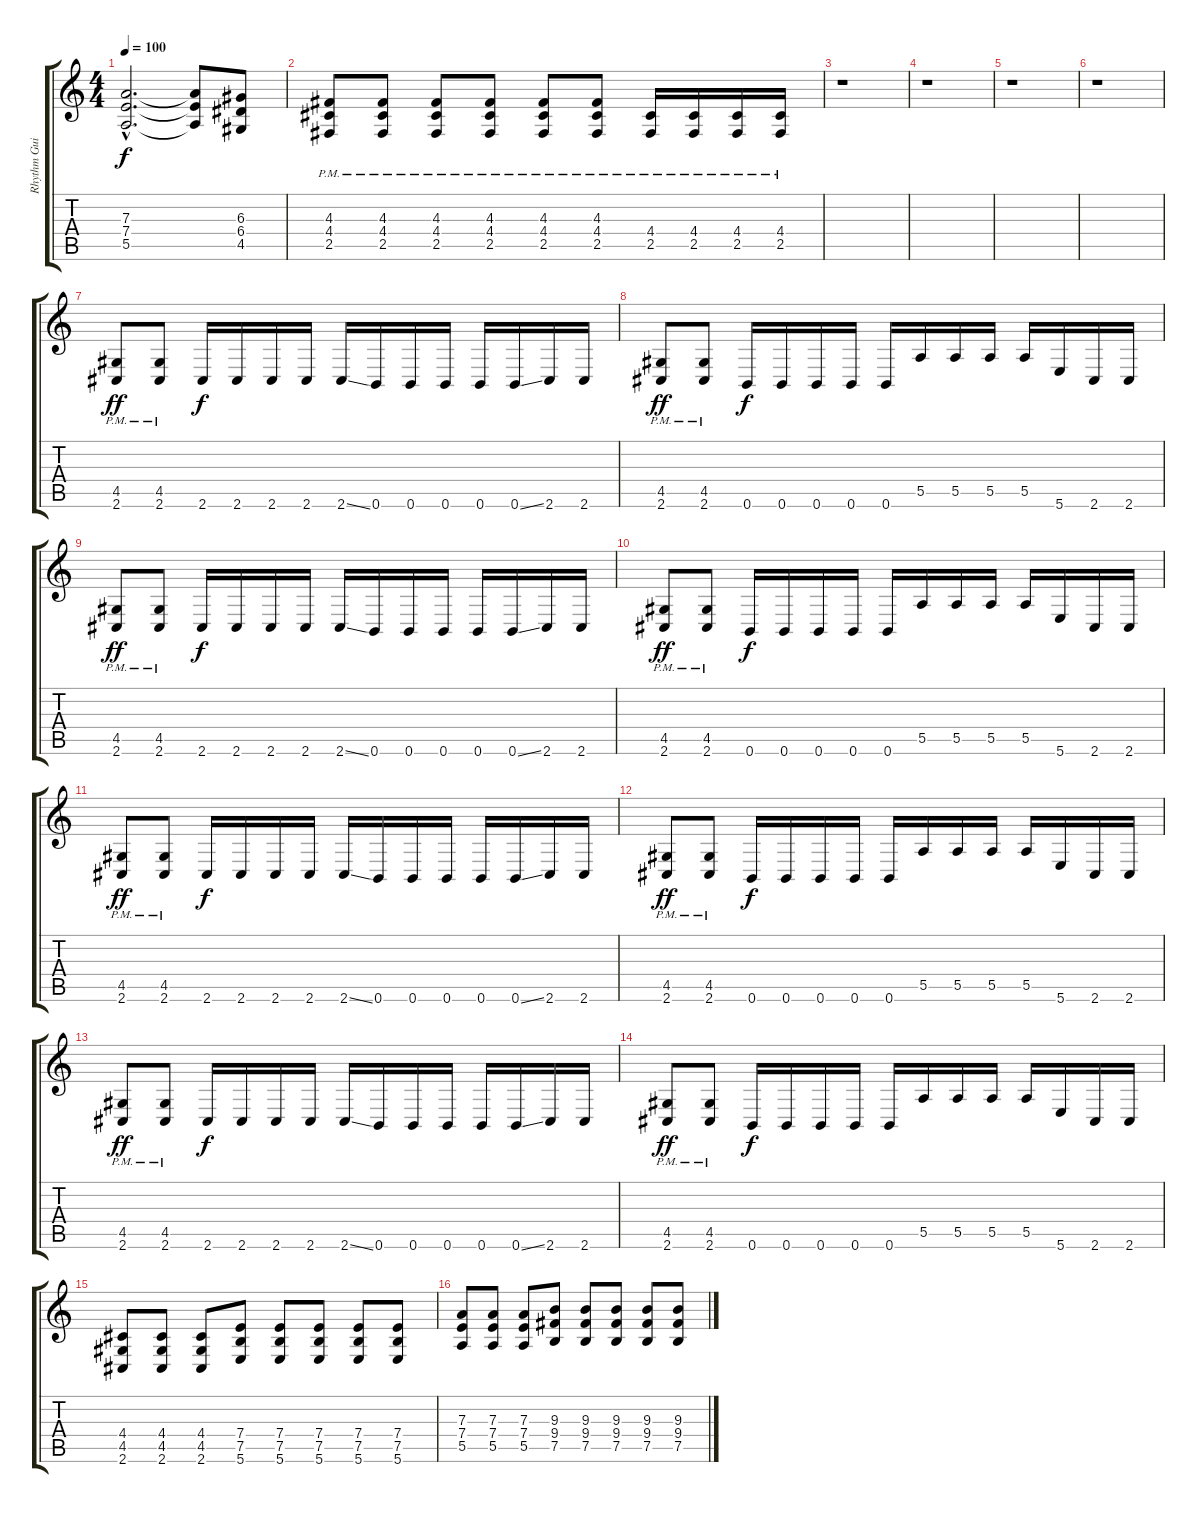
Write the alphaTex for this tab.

\track ("Rhythm Guitar 2" "Rhythm Gui") {instrument distortionguitar}
\staff {score tabs}
\tuning (B3 Gb3 D3 A2 E2 B1) {hide}
\ts (4 4)
\tempo 100
\clef g2
\ks c
(7.3{hac} 7.4{hac} 5.5{hac}).2{d dy f} (7.3{t} 7.4{t} 5.5{t}).8 (6.3 6.4 4.5).8 |
(4.3{pm} 4.4{pm} 2.5{pm}).8 (4.3{pm} 4.4{pm} 2.5{pm}).8 (4.3{pm} 4.4{pm} 2.5{pm}).8 (4.3{pm} 4.4{pm} 2.5{pm}).8 (4.3{pm} 4.4{pm} 2.5{pm}).8 (4.3{pm} 4.4{pm} 2.5{pm}).8 (4.4{pm} 2.5{pm}).16 (4.4{pm} 2.5{pm}).16 (4.4{pm} 2.5{pm}).16 (4.4{pm} 2.5{pm}).16 |
r.1 |
r.1 |
r.1 |
r.1 |
(4.5{pm} 2.6{pm}).8{dy ff} (4.5{pm} 2.6{pm}).8 2.6.16{dy f} 2.6.16 2.6.16 2.6.16 2.6{ss}.16 0.6.16 0.6.16 0.6.16 0.6.16 0.6{ss}.16 2.6.16 2.6.16 |
(4.5{pm} 2.6{pm}).8{dy ff} (4.5{pm} 2.6{pm}).8 0.6.16{dy f} 0.6.16 0.6.16 0.6.16 0.6.16 5.5.16 5.5.16 5.5.16 5.5.16 5.6.16 2.6.16 2.6.16 |
(4.5{pm} 2.6{pm}).8{dy ff} (4.5{pm} 2.6{pm}).8 2.6.16{dy f} 2.6.16 2.6.16 2.6.16 2.6{ss}.16 0.6.16 0.6.16 0.6.16 0.6.16 0.6{ss}.16 2.6.16 2.6.16 |
(4.5{pm} 2.6{pm}).8{dy ff} (4.5{pm} 2.6{pm}).8 0.6.16{dy f} 0.6.16 0.6.16 0.6.16 0.6.16 5.5.16 5.5.16 5.5.16 5.5.16 5.6.16 2.6.16 2.6.16 |
(4.5{pm} 2.6{pm}).8{dy ff} (4.5{pm} 2.6{pm}).8 2.6.16{dy f} 2.6.16 2.6.16 2.6.16 2.6{ss}.16 0.6.16 0.6.16 0.6.16 0.6.16 0.6{ss}.16 2.6.16 2.6.16 |
(4.5{pm} 2.6{pm}).8{dy ff} (4.5{pm} 2.6{pm}).8 0.6.16{dy f} 0.6.16 0.6.16 0.6.16 0.6.16 5.5.16 5.5.16 5.5.16 5.5.16 5.6.16 2.6.16 2.6.16 |
(4.5{pm} 2.6{pm}).8{dy ff} (4.5{pm} 2.6{pm}).8 2.6.16{dy f} 2.6.16 2.6.16 2.6.16 2.6{ss}.16 0.6.16 0.6.16 0.6.16 0.6.16 0.6{ss}.16 2.6.16 2.6.16 |
(4.5{pm} 2.6{pm}).8{dy ff} (4.5{pm} 2.6{pm}).8 0.6.16{dy f} 0.6.16 0.6.16 0.6.16 0.6.16 5.5.16 5.5.16 5.5.16 5.5.16 5.6.16 2.6.16 2.6.16 |
(4.4 4.5 2.6).8 (4.4 4.5 2.6).8 (4.4 4.5 2.6).8 (7.4 7.5 5.6).8 (7.4 7.5 5.6).8 (7.4 7.5 5.6).8 (7.4 7.5 5.6).8 (7.4 7.5 5.6).8 |
(7.3 7.4 5.5).8 (7.3 7.4 5.5).8 (7.3 7.4 5.5).8 (9.3 9.4 7.5).8 (9.3 9.4 7.5).8 (9.3 9.4 7.5).8 (9.3 9.4 7.5).8 (9.3 9.4 7.5).8
